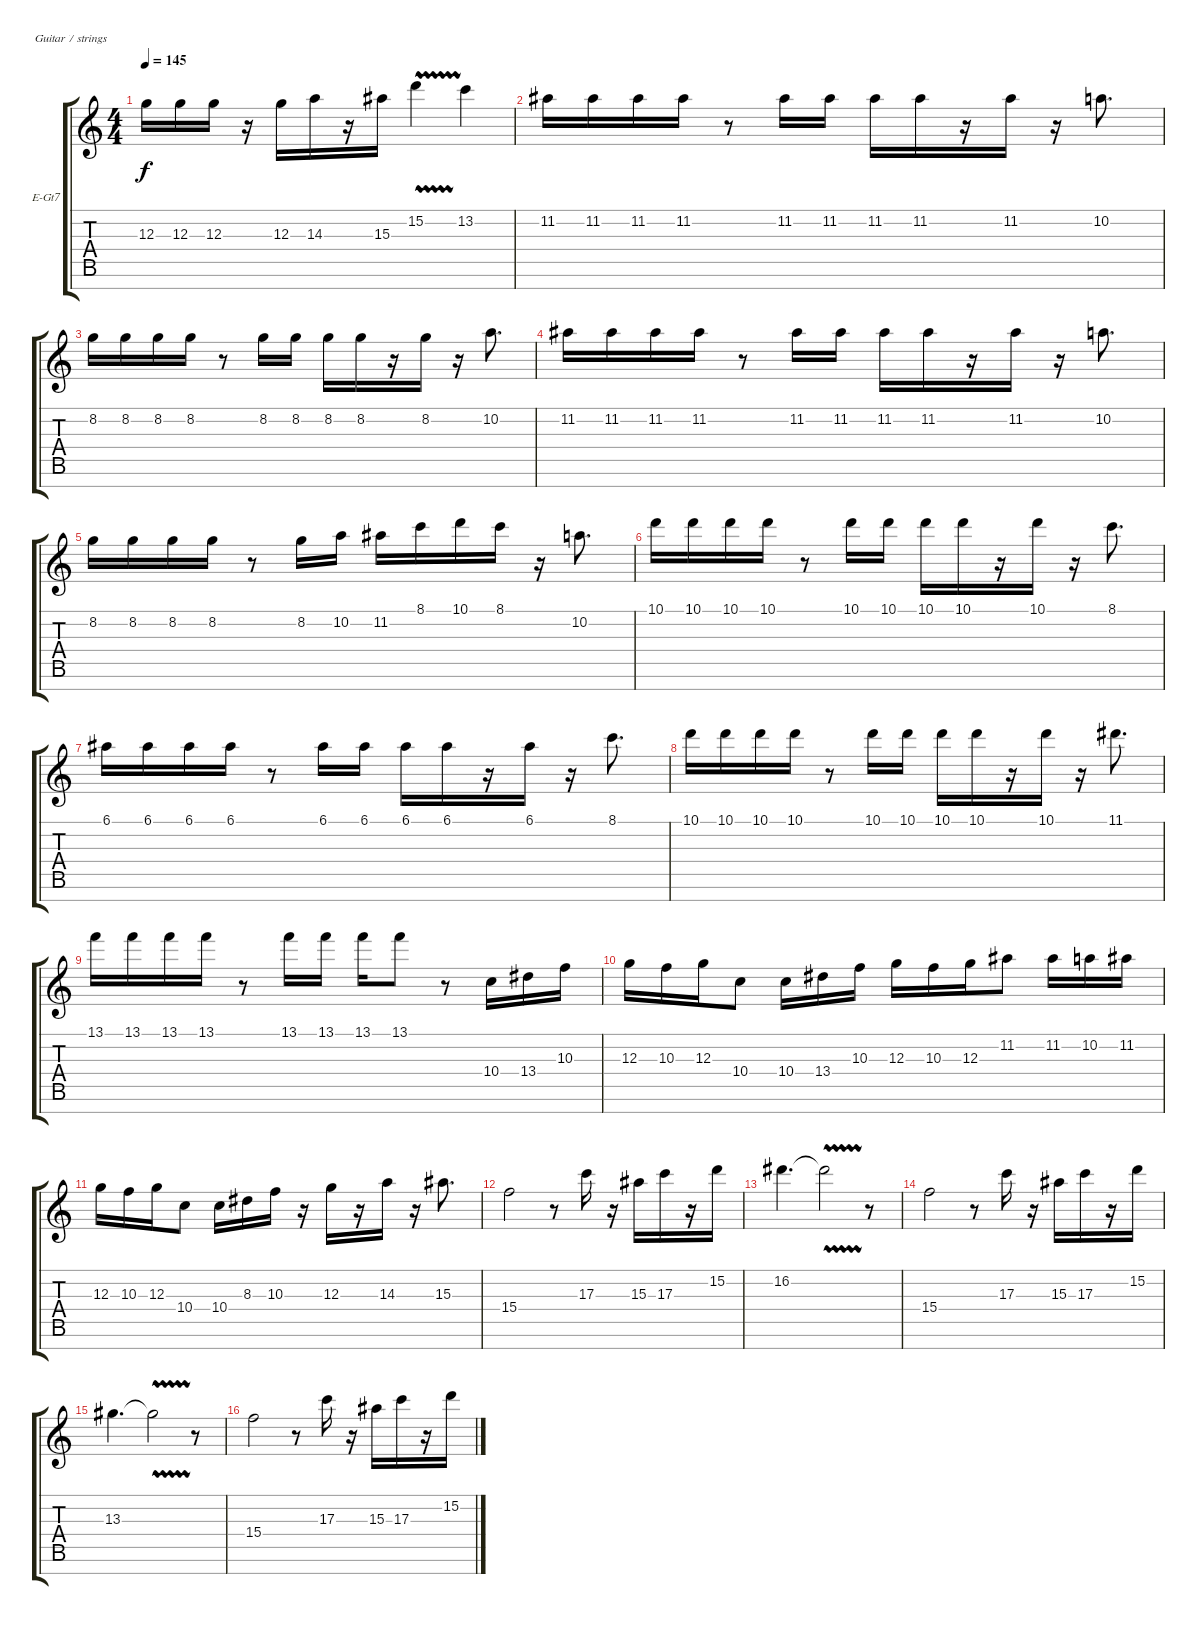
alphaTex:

\defaultSystemsLayout 4
\bracketExtendMode groupsimilarinstruments
\firstSystemTrackNameOrientation horizontal
\otherSystemsTrackNameOrientation horizontal
\track ("Electric Guitar" "E-Gt7") {instrument overdrivenguitar}
\staff {score tabs}
\tuning (E4 B3 G3 D3 A2 E2 B1)
\ts (4 4)
\tempo 145
\clef g2
\ks c
12.3.16{dy f} 12.3.16 12.3.16 r.16 12.3.16 14.3.16 r.16 15.3.16 15.2{vw}.4 13.2.4 |
11.2.16 11.2.16 11.2.16 11.2.16 r.8 11.2.16 11.2.16 11.2.16 11.2.16 r.16 11.2.16 r.16 10.2.8{d} |
8.2.16 8.2.16 8.2.16 8.2.16 r.8 8.2.16 8.2.16 8.2.16 8.2.16 r.16 8.2.16 r.16 10.2.8{d} |
11.2.16 11.2.16 11.2.16 11.2.16 r.8 11.2.16 11.2.16 11.2.16 11.2.16 r.16 11.2.16 r.16 10.2.8{d} |
8.2.16 8.2.16 8.2.16 8.2.16 r.8 8.2.16 10.2.16 11.2.16 8.1.16 10.1.16 8.1.16 r.16 10.2.8{d} |
10.1.16 10.1.16 10.1.16 10.1.16 r.8 10.1.16 10.1.16 10.1.16 10.1.16 r.16 10.1.16 r.16 8.1.8{d} |
6.1.16 6.1.16 6.1.16 6.1.16 r.8 6.1.16 6.1.16 6.1.16 6.1.16 r.16 6.1.16 r.16 8.1.8{d} |
10.1.16 10.1.16 10.1.16 10.1.16 r.8 10.1.16 10.1.16 10.1.16 10.1.16 r.16 10.1.16 r.16 11.1.8{d} |
13.1.16 13.1.16 13.1.16 13.1.16 r.8 13.1.16 13.1.16 13.1.16 13.1.8 r.8 10.4.16 13.4.16 10.3.16 |
12.3.16 10.3.16 12.3.16 10.4.8 10.4.16 13.4.16 10.3.16 12.3.16 10.3.16 12.3.16 11.2.8 11.2.16 10.2.16 11.2.16 |
12.3.16 10.3.16 12.3.16 10.4.8 10.4.16 8.3.16 10.3.16 r.16 12.3.16 r.16 14.3.16 r.16 15.3.8{d} |
15.4.2 r.8 17.3.16 r.16 15.3.16 17.3.16 r.16 15.2.16 |
16.2.4{d} 16.2{vw t}.2 r.8 |
15.4.2 r.8 17.3.16 r.16 15.3.16 17.3.16 r.16 15.2.16 |
13.3.4{d} 13.3{vw t}.2 r.8 |
15.4.2 r.8 17.3.16 r.16 15.3.16 17.3.16 r.16 15.2.16
